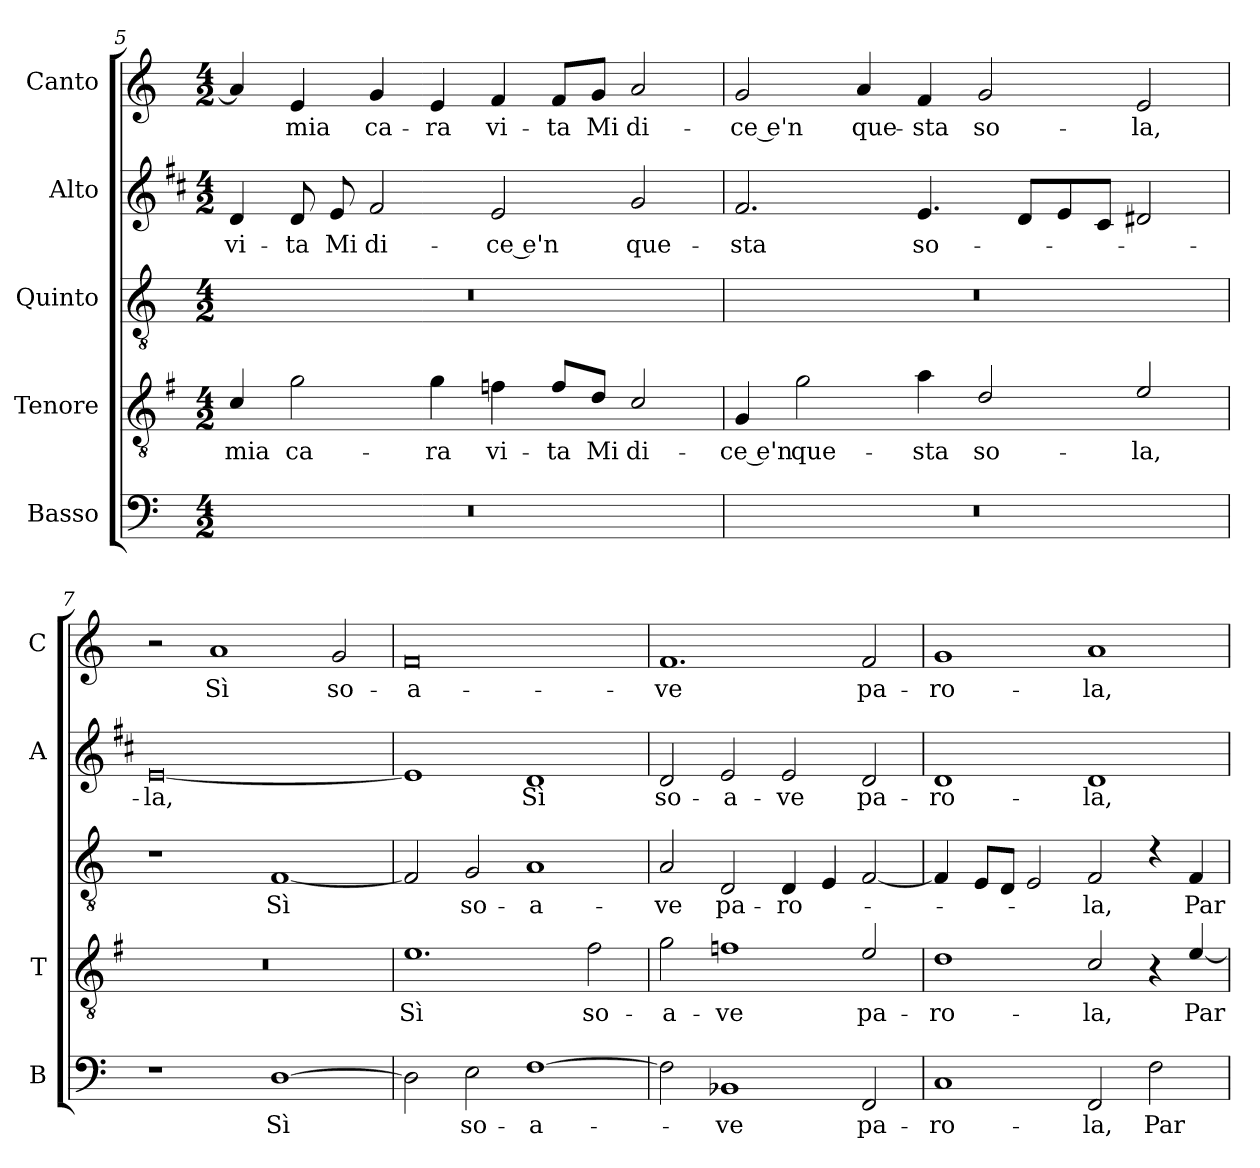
**kern	**text	**kern	**text	**kern	**text	**kern	**text	**kern	**text
*part5	*part5	*part4	*part4	*part3	*part3	*part2	*part2	*part1	*part1
*staff5	*staff5	*staff4	*staff4	*staff3	*staff3	*staff2	*staff2	*staff1	*staff1
*I"Basso	*	*I"Tenore	*	*I"Quinto	*	*I"Alto	*	*I"Canto	*
*I'B	*	*I'T	*	*	*	*I'A	*	*I'C	*
*clefF4	*	*clefGv2	*	*clefGv2	*	*clefG2	*	*clefG2	*
*	*	*ITrd4c7	*	*	*	*ITrd1c2	*	*	*
*k[]	*	*k[]	*	*k[]	*	*k[]	*	*k[]	*
*C:	*	*C:	*	*C:	*	*C:	*	*C:	*
*M4/2	*	*M4/2	*	*M4/2	*	*M4/2	*	*M4/2	*
=5	=5	=5	=5	=5	=5	=5	=5	=5	=5
!	!	!	!LO:LY:b	!	!	!	!LO:LY:b	!	!
0r	.	4F/	mia	0r	.	4c/	vi-	4a/]	.
!	!	!	!LO:LY:b	!	!	!	!LO:LY:b	!	!LO:LY:b
.	.	2c\	ca-	.	.	8c/	-ta	4e/	mia
!	!	!	!	!	!	!	!LO:LY:b	!	!
.	.	.	.	.	.	8d/	Mi	.	.
!	!	!	!	!	!	!	!LO:LY:b	!	!LO:LY:b
.	.	.	.	.	.	2e/	di-	4g/	ca-
!	!	!	!LO:LY:b	!	!	!	!	!	!LO:LY:b
.	.	4c\	-ra	.	.	.	.	4e/	-ra
!	!	!	!LO:LY:b	!	!	!	!LO:LY:b	!	!LO:LY:b
.	.	4B-X\	vi-	.	.	2d/	-ce e'n	4f/	vi-
!	!	!	!LO:LY:b	!	!	!	!	!	!LO:LY:b
.	.	8B-/L	-ta	.	.	.	.	8f/L	-ta
!	!	!	!LO:LY:b	!	!	!	!	!	!LO:LY:b
.	.	8G/J	Mi	.	.	.	.	8g/J	Mi
!	!	!	!LO:LY:b	!	!	!	!LO:LY:b	!	!LO:LY:b
.	.	2F/	di-	.	.	2f/	que-	2a/	di-
=6	=6	=6	=6	=6	=6	=6	=6	=6	=6
!	!	!	!LO:LY:b	!	!	!	!LO:LY:b	!	!LO:LY:b
0r	.	4C/	-ce e'n	0r	.	2.e/	-sta	2g/	-ce e'n
!	!	!	!LO:LY:b	!	!	!	!	!	!
.	.	2c\	que-	.	.	.	.	.	.
!	!	!	!	!	!	!	!	!	!LO:LY:b
.	.	.	.	.	.	.	.	4a/	que-
!	!	!	!LO:LY:b	!	!	!	!LO:LY:b	!	!LO:LY:b
.	.	4d\	-sta	.	.	4.d/	so-	4f/	-sta
!	!	!	!LO:LY:b	!	!	!	!	!	!LO:LY:b
.	.	2G/	so-	.	.	.	.	2g/	so-
.	.	.	.	.	.	8c/L	.	.	.
.	.	.	.	.	.	8d/	.	.	.
.	.	.	.	.	.	8B/J	.	.	.
!	!	!	!LO:LY:b	!	!	!	!	!	!LO:LY:b
.	.	2A/	-la,	.	.	2c#X/	.	2e/	-la,
=7	=7	=7	=7	=7	=7	=7	=7	=7	=7
!	!	!	!	!	!	!	!LO:LY:b	!	!
1r	.	0r	.	1r	.	[0d	-la,	2r	.
!	!	!	!	!	!	!	!	!	!LO:LY:b
.	.	.	.	.	.	.	.	1a	Sì
!	!LO:LY:b	!	!	!	!LO:LY:b	!	!	!	!
[1D	-Sì	.	.	[1F	Sì	.	.	.	.
!	!	!	!	!	!	!	!	!	!LO:LY:b
.	.	.	.	.	.	.	.	2g/	so-
!!LO:PB:g=z
=8	=8	=8	=8	=8	=8	=8	=8	=8	=8
!	!	!	!LO:LY:b	!	!	!	!	!	!LO:LY:b
2D\]	.	1.A	Sì	2F/]	.	1d]	.	0f	-a-
!	!LO:LY:b	!	!	!	!LO:LY:b	!	!	!	!
2E\	so-	.	.	2G/	so-	.	.	.	.
!	!LO:LY:b	!	!	!	!LO:LY:b	!	!LO:LY:b	!	!
[1F	-a-	.	.	1A	-a-	1c	Sì	.	.
!	!	!	!LO:LY:b	!	!	!	!	!	!
.	.	2B\	so-	.	.	.	.	.	.
=9	=9	=9	=9	=9	=9	=9	=9	=9	=9
!	!	!	!LO:LY:b	!	!LO:LY:b	!	!LO:LY:b	!	!LO:LY:b
2F\]	.	2c\	-a-	2A/	-ve	2c/	so-	1.f	-ve
!	!LO:LY:b	!	!LO:LY:b	!	!LO:LY:b	!	!LO:LY:b	!	!
1BB-X	-ve	1B-X	-ve	2D/	pa-	2d/	-a-	.	.
!	!	!	!	!	!LO:LY:b	!	!LO:LY:b	!	!
.	.	.	.	4D/	-ro-	2d/	-ve	.	.
.	.	.	.	4E/	.	.	.	.	.
!	!LO:LY:b	!	!LO:LY:b	!	!	!	!LO:LY:b	!	!LO:LY:b
2FF/	pa-	2A/	pa-	[2F/	.	2c/	pa-	2f/	pa-
=10	=10	=10	=10	=10	=10	=10	=10	=10	=10
!	!LO:LY:b	!	!LO:LY:b	!	!	!	!LO:LY:b	!	!LO:LY:b
1C	-ro-	1G	-ro-	4F/]	.	1c	-ro-	1g	-ro-
.	.	.	.	8E/L	.	.	.	.	.
.	.	.	.	8D/J	.	.	.	.	.
.	.	.	.	2E/	.	.	.	.	.
!	!LO:LY:b	!	!LO:LY:b	!	!LO:LY:b	!	!LO:LY:b	!	!LO:LY:b
2FF/	-la,	2F/	-la,	2F/	-la,	1c	-la,	1a	-la,
!	!LO:LY:b	!	!	!	!	!	!	!	!
2F\	Par	4r	.	4rc	.	.	.	.	.
!	!	!	!LO:LY:b	!	!LO:LY:b	!	!	!	!
.	.	[4A/	Par	4F/	Par	.	.	.	.
=	=	=	=	=	=	=	=	=	=
*-	*-	*-	*-	*-	*-	*-	*-	*-	*-
